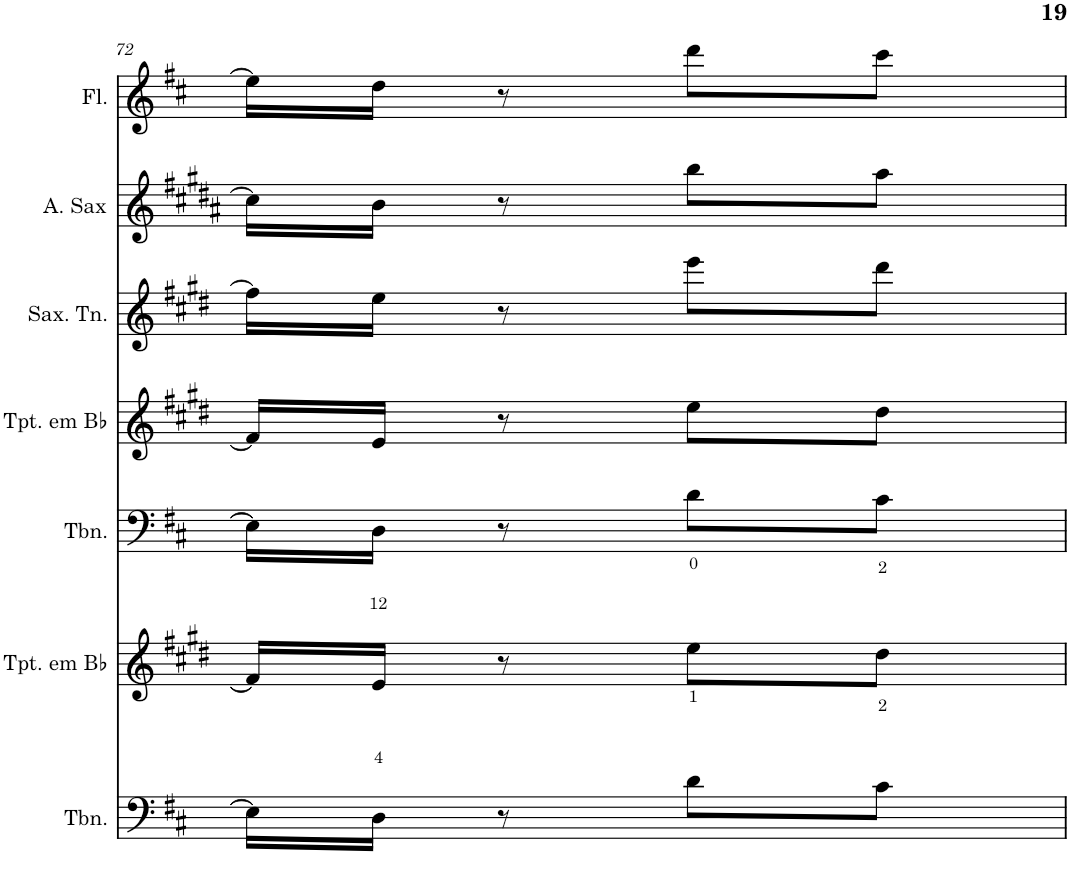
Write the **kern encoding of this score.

**kern	**kern	**kern	**kern	**kern	**kern	**kern
*part7	*part6	*part5	*part4	*part3	*part2	*part1
*staff7	*staff6	*staff5	*staff4	*staff3	*staff2	*staff1
*I"Trombone	*I"Trompete em Bb	*I"Trombone	*I"Trompete em Bb	*I"Saxofone Tenor	*I"Saxofone Alto	*I"Flauta Transversal
*I'Tbn.	*I'Tpt. em Bb	*I'Tbn.	*I'Tpt. em Bb	*I'Sax. Tn.	*	*I'Fl.
!!LO:PB:g=z
*clefF4	*clefG2	*clefF4	*clefG2	*clefG2	*clefG2	*clefG2
*	*Trd1c2	*	*Trd1c2	*Trd8c14	*Trd5c9	*
*k[f#c#]	*k[f#c#g#d#]	*k[f#c#]	*k[f#c#g#d#]	*k[f#c#g#d#]	*k[f#c#g#d#a#]	*k[f#c#]
*D:	*E:	*D:	*E:	*E:	*B:	*D:
*M2/4	*M2/4	*M2/4	*M2/4	*M2/4	*M2/4	*M2/4
=72	=72	=72	=72	=72	=72	=72
16E\LL]	16f#/LL]	16E\LL]	16f#/LL]	16ff#\LL]	16cc#\LL]	16ee\LL]
16D\JJ	16e/JJ	16D\JJ	16e/JJ	16ee\JJ	16b\JJ	16dd\JJ
8r	8r	8r	8r	8r	8r	8r
8d\L	8ee\L	8d\L	8ee\L	8eee\L	8bb\L	8ddd\L
8c#\J	8dd#\J	8c#\J	8dd#\J	8ddd#\J	8aa#\J	8ccc#\J
=	=	=	=	=	=	=
*-	*-	*-	*-	*-	*-	*-
